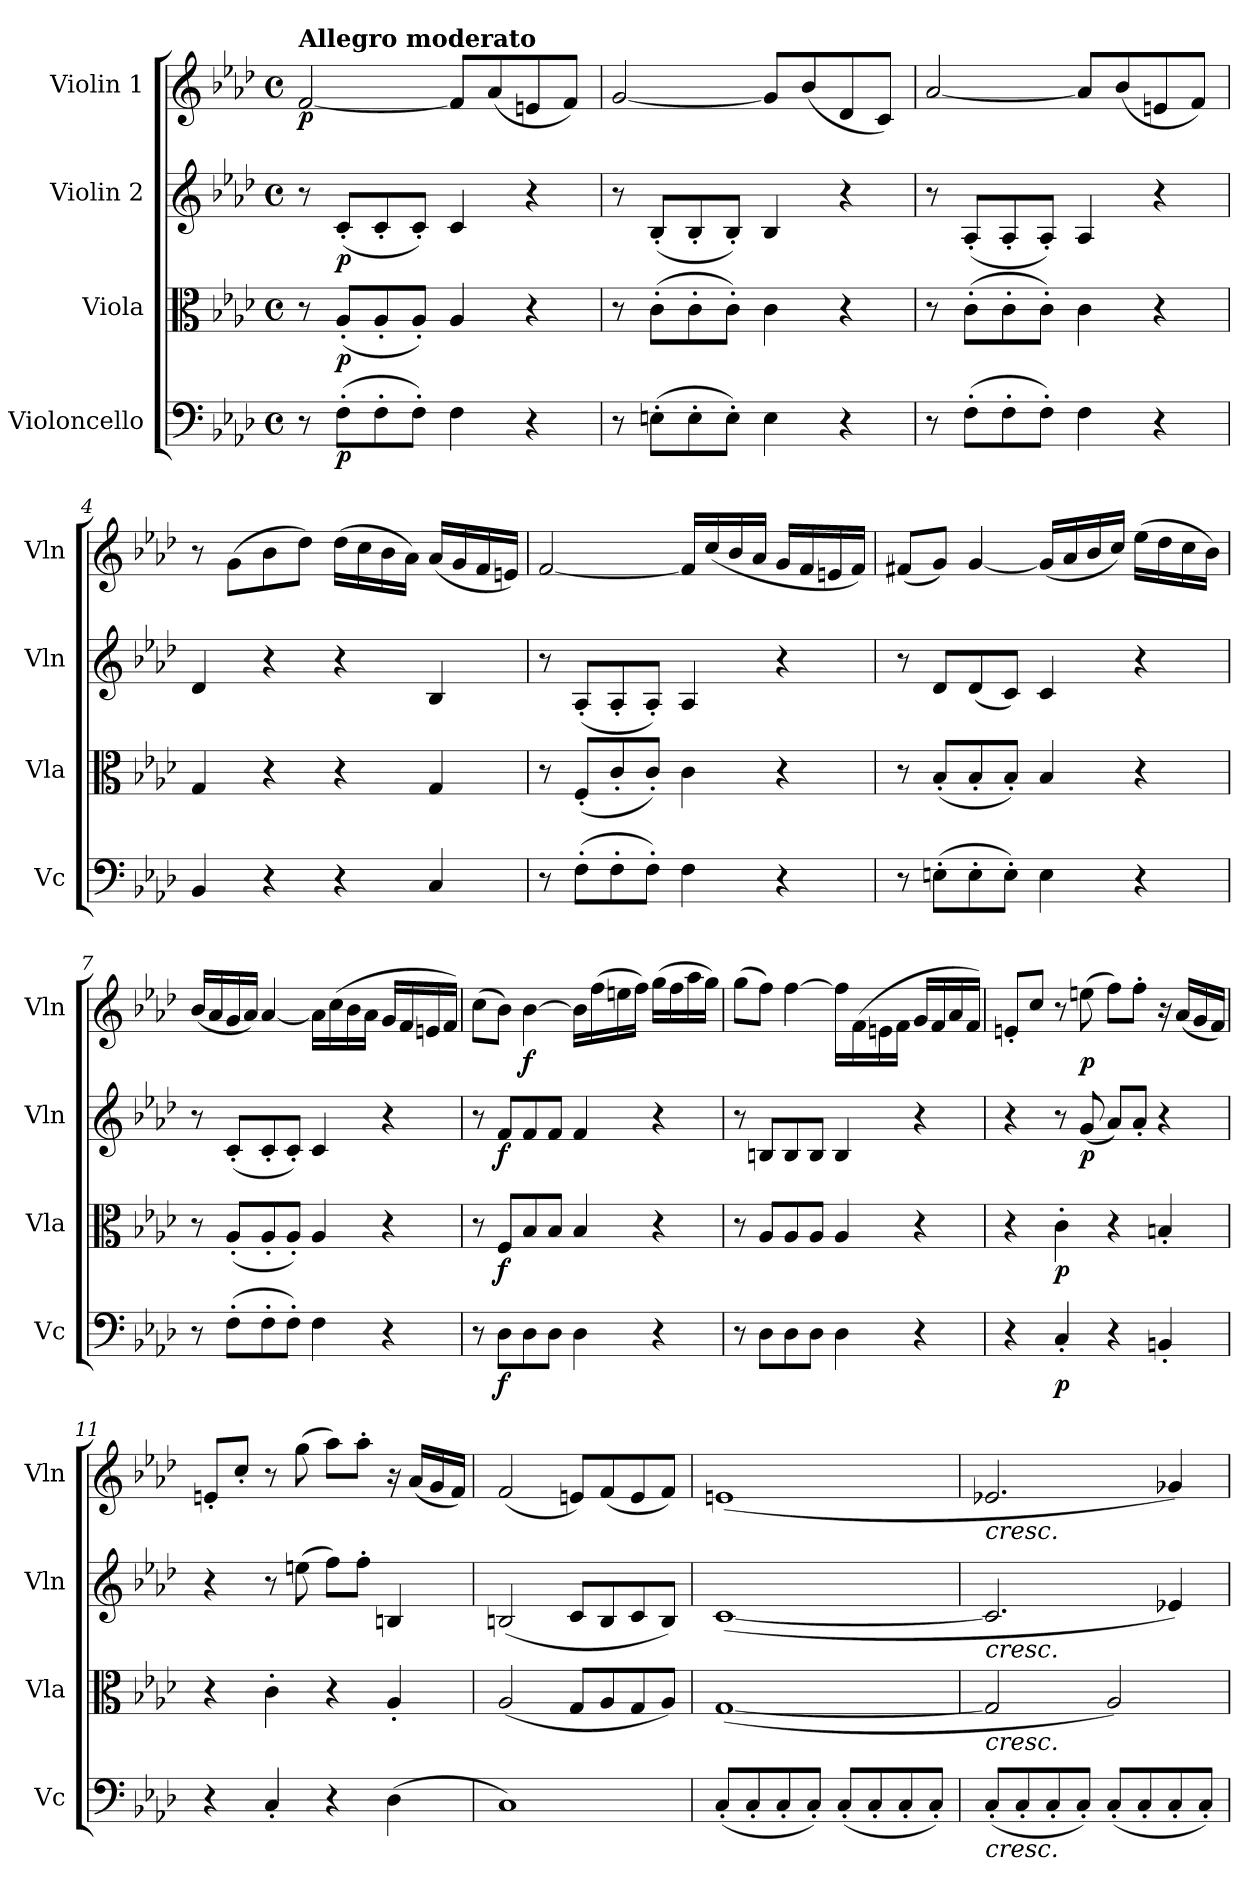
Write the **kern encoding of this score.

**kern	**dynam	**kern	**dynam	**kern	**dynam	**kern	**dynam
*part4	*part4	*part3	*part3	*part2	*part2	*part1	*part1
*staff4	*staff4	*staff3	*staff3	*staff2	*staff2	*staff1	*staff1
*I"Violoncello	*	*I"Viola	*	*I"Violin 2	*	*I"Violin 1	*
*I'Vc	*	*I'Vla	*	*I'Vln	*	*I'Vln	*
*clefF4	*	*clefC3	*	*clefG2	*	*clefG2	*
*k[b-e-a-d-]	*	*k[b-e-a-d-]	*	*k[b-e-a-d-]	*	*k[b-e-a-d-]	*
*M4/4	*	*M4/4	*	*M4/4	*	*M4/4	*
*met(c)	*	*met(c)	*	*met(c)	*	*met(c)	*
=1	=1	=1	=1	=1	=1	=1	=1
!	!	!	!	!	!	!LO:TX:a:B:t=Allegro moderato	!
!	!	!	!	!	!	!	!LO:DY:b
8r	.	8r	.	8r	.	[2f/	p
!	!LO:DY:b	!	!LO:DY:b	!	!LO:DY:b	!	!
(>8F'\L	p	(<8A-'/L	p	(<8c'/L	p	.	.
8F'\	.	8A-'/	.	8c'/	.	.	.
8F'\J)	.	8A-'/J)	.	8c'/J)	.	.	.
4F\	.	4A-/	.	4c/	.	8f/L]	.
.	.	.	.	.	.	(<8a-/	.
4r	.	4r	.	4r	.	8en/	.
.	.	.	.	.	.	8f/J)	.
=2	=2	=2	=2	=2	=2	=2	=2
8r	.	8r	.	8r	.	[2g/	.
(>8En'\L	.	(>8c'\L	.	(<8B-'/L	.	.	.
8E'\	.	8c'\	.	8B-'/	.	.	.
8E'\J)	.	8c'\J)	.	8B-'/J)	.	.	.
4E\	.	4c\	.	4B-/	.	8g/L]	.
.	.	.	.	.	.	(<8b-/	.
4r	.	4r	.	4r	.	8d-/	.
.	.	.	.	.	.	8c/J)	.
=3	=3	=3	=3	=3	=3	=3	=3
8r	.	8r	.	8r	.	[2a-/	.
(>8F'\L	.	(>8c'\L	.	(<8A-'/L	.	.	.
8F'\	.	8c'\	.	8A-'/	.	.	.
8F'\J)	.	8c'\J)	.	8A-'/J)	.	.	.
4F\	.	4c\	.	4A-/	.	8a-/L]	.
.	.	.	.	.	.	(<8b-/	.
4r	.	4r	.	4r	.	8en/	.
.	.	.	.	.	.	8f/J)	.
=4	=4	=4	=4	=4	=4	=4	=4
4BB-/	.	4G/	.	4d-/	.	8r	.
.	.	.	.	.	.	(>8g\L	.
4r	.	4r	.	4r	.	8b-\	.
.	.	.	.	.	.	8dd-\J)	.
4r	.	4r	.	4r	.	(>16dd-\LL	.
.	.	.	.	.	.	16cc\	.
.	.	.	.	.	.	16b-\	.
.	.	.	.	.	.	16a-\JJ)	.
4C/	.	4G/	.	4B-/	.	(<16a-/LL	.
.	.	.	.	.	.	16g/	.
.	.	.	.	.	.	16f/	.
.	.	.	.	.	.	16en/JJ)	.
!!LO:LB:g=z
=5	=5	=5	=5	=5	=5	=5	=5
!	!LO:DY:b	!	!LO:DY:b	!	!LO:DY:b	!	!LO:DY:b
8r	other-dynamics	8r	other-dynamics	8r	other-dynamics	[2f/	other-dynamics
(>8F'\L	.	(<8F'/L	.	(<8A-'/L	.	.	.
8F'\	.	8c'/	.	8A-'/	.	.	.
8F'\J)	.	8c'/J)	.	8A-'/J)	.	.	.
4F\	.	4c\	.	4A-/	.	16f/LL]	.
.	.	.	.	.	.	(<16cc/	.
.	.	.	.	.	.	16b-/	.
.	.	.	.	.	.	16a-/JJ	.
4r	.	4r	.	4r	.	16g/LL	.
.	.	.	.	.	.	16f/	.
.	.	.	.	.	.	16en/	.
.	.	.	.	.	.	16f/JJ)	.
=6	=6	=6	=6	=6	=6	=6	=6
8r	.	8r	.	8r	.	(<8f#X/L	.
(>8En'\L	.	(<8B-'/L	.	8d-/L	.	8g/J)	.
8E'\	.	8B-'/	.	(<8d-/	.	[4g/	.
8E'\J)	.	8B-'/J)	.	8c/J)	.	.	.
4E\	.	4B-/	.	4c/	.	(<16g/LL]	.
.	.	.	.	.	.	16a-/	.
.	.	.	.	.	.	16b-/	.
.	.	.	.	.	.	16cc/JJ)	.
4r	.	4r	.	4r	.	(>16ee-\LL	.
.	.	.	.	.	.	16dd-\	.
.	.	.	.	.	.	16cc\	.
.	.	.	.	.	.	16b-\JJ)	.
=7	=7	=7	=7	=7	=7	=7	=7
8r	.	8r	.	8r	.	(<16b-/LL	.
.	.	.	.	.	.	16a-/	.
(>8F'\L	.	(<8A-'/L	.	(<8c'/L	.	16g/	.
.	.	.	.	.	.	16a-/JJ)	.
8F'\	.	8A-'/	.	8c'/	.	[4a-/	.
8F'\J)	.	8A-'/J)	.	8c'/J)	.	.	.
4F\	.	4A-/	.	4c/	.	16a-\LL]	.
.	.	.	.	.	.	(>16cc\	.
.	.	.	.	.	.	16b-\	.
.	.	.	.	.	.	16a-\JJ	.
4r	.	4r	.	4r	.	16g/LL	.
.	.	.	.	.	.	16f/	.
.	.	.	.	.	.	16en/	.
.	.	.	.	.	.	16f/JJ)	.
=8	=8	=8	=8	=8	=8	=8	=8
8r	.	8r	.	8r	.	(>8cc\L	.
!	!LO:DY:b	!	!LO:DY:b	!	!LO:DY:b	!	!
8D-\L	f	8F/L	f	8f/L	f	8b-\J)	.
!	!	!	!	!	!	!	!LO:DY:b
8D-\	.	8B-/	.	8f/	.	[4b-\	f
8D-\J	.	8B-/J	.	8f/J	.	.	.
4D-\	.	4B-/	.	4f/	.	16b-\LL]	.
.	.	.	.	.	.	(>16ff\	.
.	.	.	.	.	.	16een\	.
.	.	.	.	.	.	16ff\JJ)	.
4r	.	4r	.	4r	.	(>16gg\LL	.
.	.	.	.	.	.	16ff\	.
.	.	.	.	.	.	16aa-\	.
.	.	.	.	.	.	16gg\JJ)	.
!!LO:LB:g=z
=9	=9	=9	=9	=9	=9	=9	=9
8r	.	8r	.	8r	.	(>8gg\L	.
8D-\L	.	8A-/L	.	8Bn/L	.	8ff\J)	.
8D-\	.	8A-/	.	8B/	.	[4ff\	.
8D-\J	.	8A-/J	.	8B/J	.	.	.
4D-\	.	4A-/	.	4B/	.	16ff\LL]	.
.	.	.	.	.	.	(>16f\	.
.	.	.	.	.	.	16en\	.
.	.	.	.	.	.	16f\JJ	.
4r	.	4r	.	4r	.	16g/LL	.
.	.	.	.	.	.	16f/	.
.	.	.	.	.	.	16a-/	.
.	.	.	.	.	.	16f/JJ)	.
=10	=10	=10	=10	=10	=10	=10	=10
4r	.	4r	.	4r	.	8en'/L	.
.	.	.	.	.	.	8cc/J	.
!	!LO:DY:b	!	!LO:DY:b	!	!	!	!
4C'/	p	4c'\	p	8r	.	8r	.
!	!	!	!	!	!LO:DY:b	!	!LO:DY:b
.	.	.	.	(<8g/	p	(>8een\	p
4r	.	4r	.	8a-/L)	.	8ff\L)	.
.	.	.	.	8a-'/J	.	8ff'\J	.
4BBn'/	.	4Bn'/	.	4r	.	16r	.
.	.	.	.	.	.	(<16a-/LL	.
.	.	.	.	.	.	16g/	.
.	.	.	.	.	.	16f/JJ)	.
=11	=11	=11	=11	=11	=11	=11	=11
4r	.	4r	.	4r	.	8en'/L	.
.	.	.	.	.	.	8cc'/J	.
4C'/	.	4c'\	.	8r	.	8r	.
.	.	.	.	(>8een\	.	(>8gg\	.
4r	.	4r	.	8ff\L)	.	8aa-\L)	.
.	.	.	.	8ff'\J	.	8aa-'\J	.
(>4D-\	.	4A-'/	.	4Bn/	.	16r	.
.	.	.	.	.	.	(<16a-/LL	.
.	.	.	.	.	.	16g/	.
.	.	.	.	.	.	16f/JJ)	.
=12	=12	=12	=12	=12	=12	=12	=12
1C)	.	(<2A-/	.	(<2Bn/	.	(<2f/	.
.	.	8G/L	.	8c/L	.	8en/L)	.
.	.	8A-/	.	8B/	.	(<8f/	.
.	.	8G/	.	8c/	.	8e/	.
.	.	8A-/J)	.	8B/J)	.	8f/J)	.
!!LO:LB:g=z
=13	=13	=13	=13	=13	=13	=13	=13
(<8C'/L	.	(>[1G	.	(>[1c	.	(>1en	.
8C'/	.	.	.	.	.	.	.
8C'/	.	.	.	.	.	.	.
8C'/J)	.	.	.	.	.	.	.
(<8C'/L	.	.	.	.	.	.	.
8C'/	.	.	.	.	.	.	.
8C'/	.	.	.	.	.	.	.
8C'/J)	.	.	.	.	.	.	.
=14	=14	=14	=14	=14	=14	=14	=14
!	!	!	!	!	!	!LO:TX:b:i:t=cresc.	!
!	!	!	!	!LO:TX:b:i:t=cresc.	!	!	!
!	!	!LO:TX:b:i:t=cresc.	!	!	!	!	!
!LO:TX:b:i:t=cresc.	!	!	!	!	!	!	!
(<8C'/L	.	2G/]	.	2.c/]	.	2.e-X/	.
8C'/	.	.	.	.	.	.	.
8C'/	.	.	.	.	.	.	.
8C'/J)	.	.	.	.	.	.	.
(<8C'/L	.	2A-/)	.	.	.	.	.
8C'/	.	.	.	.	.	.	.
8C'/	.	.	.	4e-X/)	.	4g-X/)	.
8C'/J)	.	.	.	.	.	.	.
=	=	=	=	=	=	=	=
*-	*-	*-	*-	*-	*-	*-	*-
